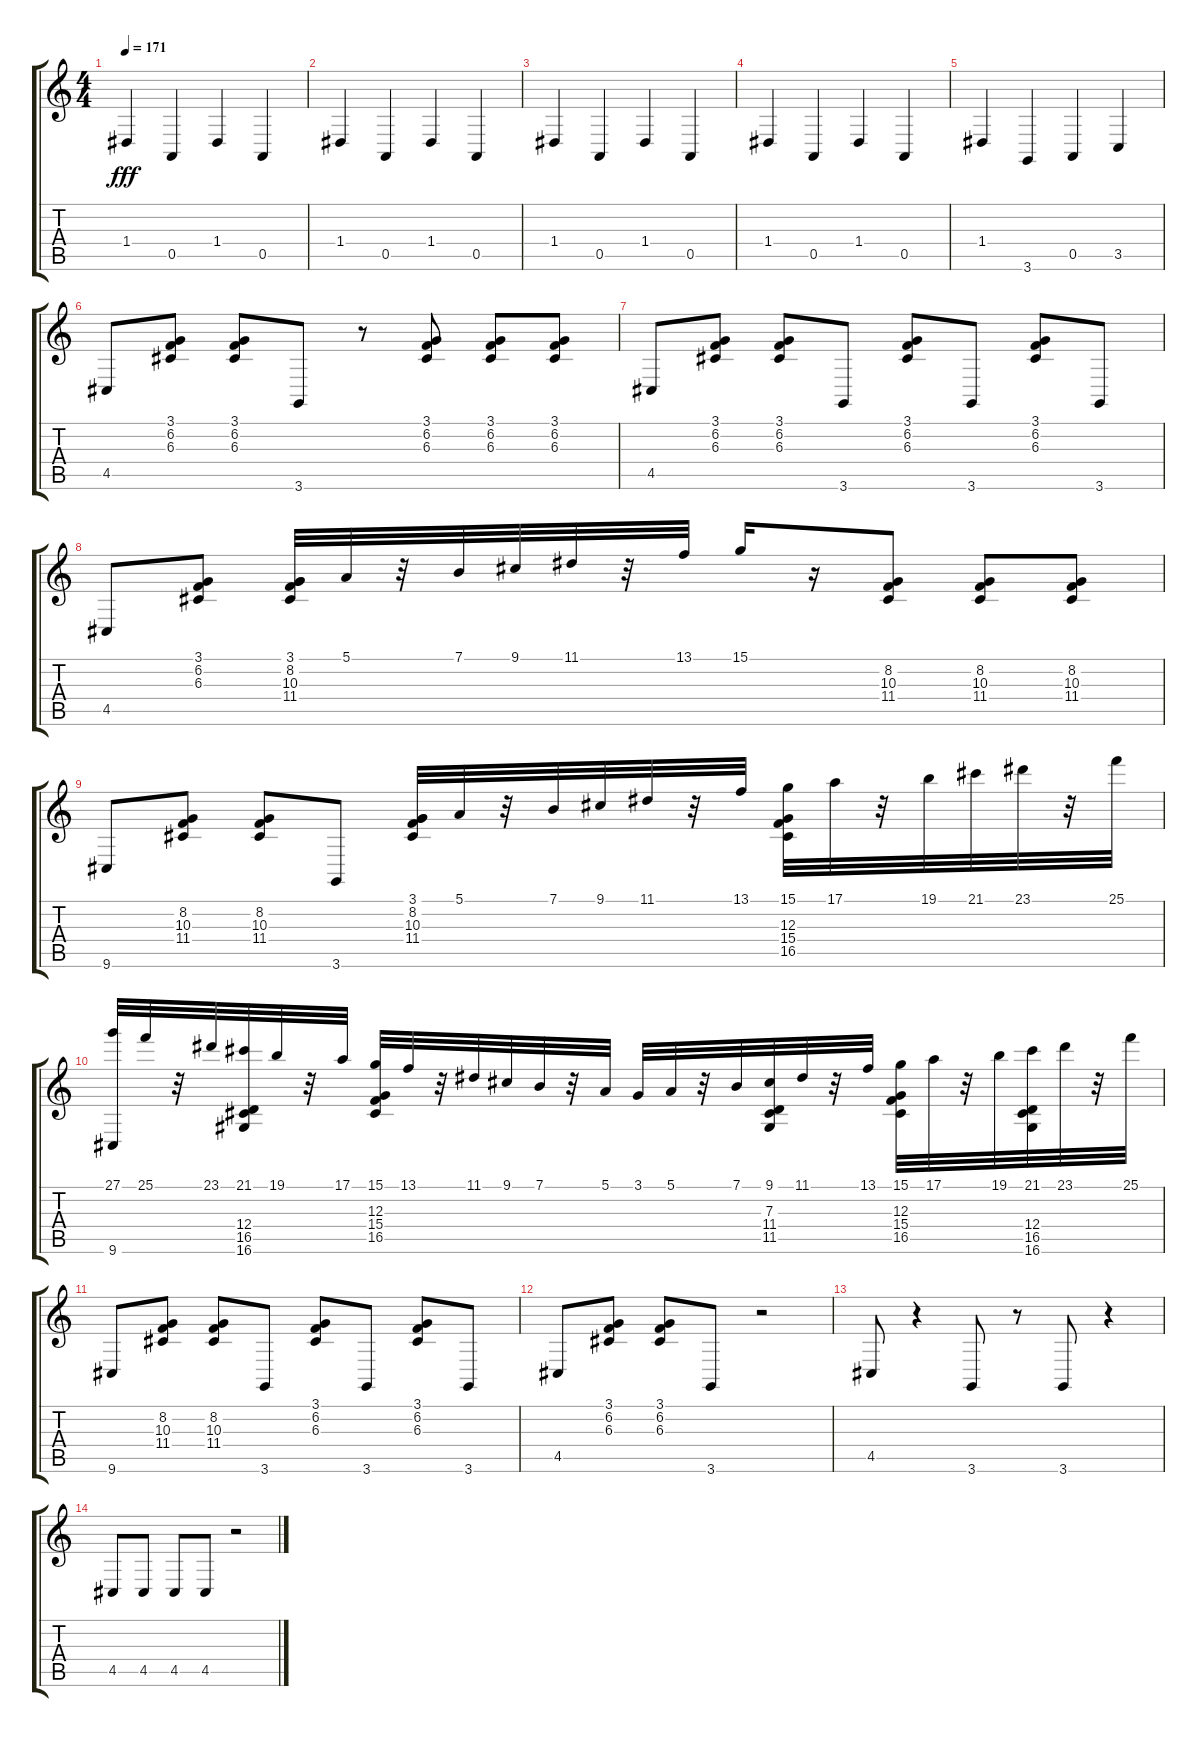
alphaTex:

\track "" {instrument orchestralharp}
\staff {score tabs}
\tuning (E4 B3 G3 D3 A2 E2) {hide}
\ts (4 4)
\tempo 171
\clef g2
\ks c
1.4.4{dy fff} 0.5.4 1.4.4 0.5.4 |
1.4.4 0.5.4 1.4.4 0.5.4 |
1.4.4 0.5.4 1.4.4 0.5.4 |
1.4.4 0.5.4 1.4.4 0.5.4 |
1.4.4 3.6.4 0.5.4 3.5.4 |
4.5.8 (3.1 6.2 6.3).8 (3.1 6.2 6.3).8 3.6.8 r.8 (3.1 6.2 6.3).8 (3.1 6.2 6.3).8 (3.1 6.2 6.3).8 |
4.5.8 (3.1 6.2 6.3).8 (3.1 6.2 6.3).8 3.6.8 (3.1 6.2 6.3).8 3.6.8 (3.1 6.2 6.3).8 3.6.8 |
4.5.8 (3.1 6.2 6.3).8 (3.1 8.2 10.3 11.4).32 5.1.32 r.32 7.1.32 9.1.32 11.1.32 r.32 13.1.32 15.1.16 r.16 (8.2 10.3 11.4).8 (8.2 10.3 11.4).8 (8.2 10.3 11.4).8 |
9.6.8 (8.2 10.3 11.4).8 (8.2 10.3 11.4).8 3.6.8 (3.1 8.2 10.3 11.4).32 5.1.32 r.32 7.1.32 9.1.32 11.1.32 r.32 13.1.32 (15.1 12.3 15.4 16.5).32 17.1.32 r.32 19.1.32 21.1.32 23.1.32 r.32 25.1.32 |
(27.1 9.6).32 25.1.32 r.32 23.1.32 (21.1 12.4 16.5 16.6).32 19.1.32 r.32 17.1.32 (15.1 12.3 15.4 16.5).32 13.1.32 r.32 11.1.32 9.1.32 7.1.32 r.32 5.1.32 3.1.32 5.1.32 r.32 7.1.32 (9.1 7.3 11.4 11.5).32 11.1.32 r.32 13.1.32 (15.1 12.3 15.4 16.5).32 17.1.32 r.32 19.1.32 (21.1 12.4 16.5 16.6).32 23.1.32 r.32 25.1.32 |
9.6.8 (8.2 10.3 11.4).8 (8.2 10.3 11.4).8 3.6.8 (3.1 6.2 6.3).8 3.6.8 (3.1 6.2 6.3).8 3.6.8 |
4.5.8 (3.1 6.2 6.3).8 (3.1 6.2 6.3).8 3.6.8 r.2 |
4.5.8 r.4 3.6.8 r.8 3.6.8 r.4 |
4.5.8 4.5.8 4.5.8 4.5.8 r.2
